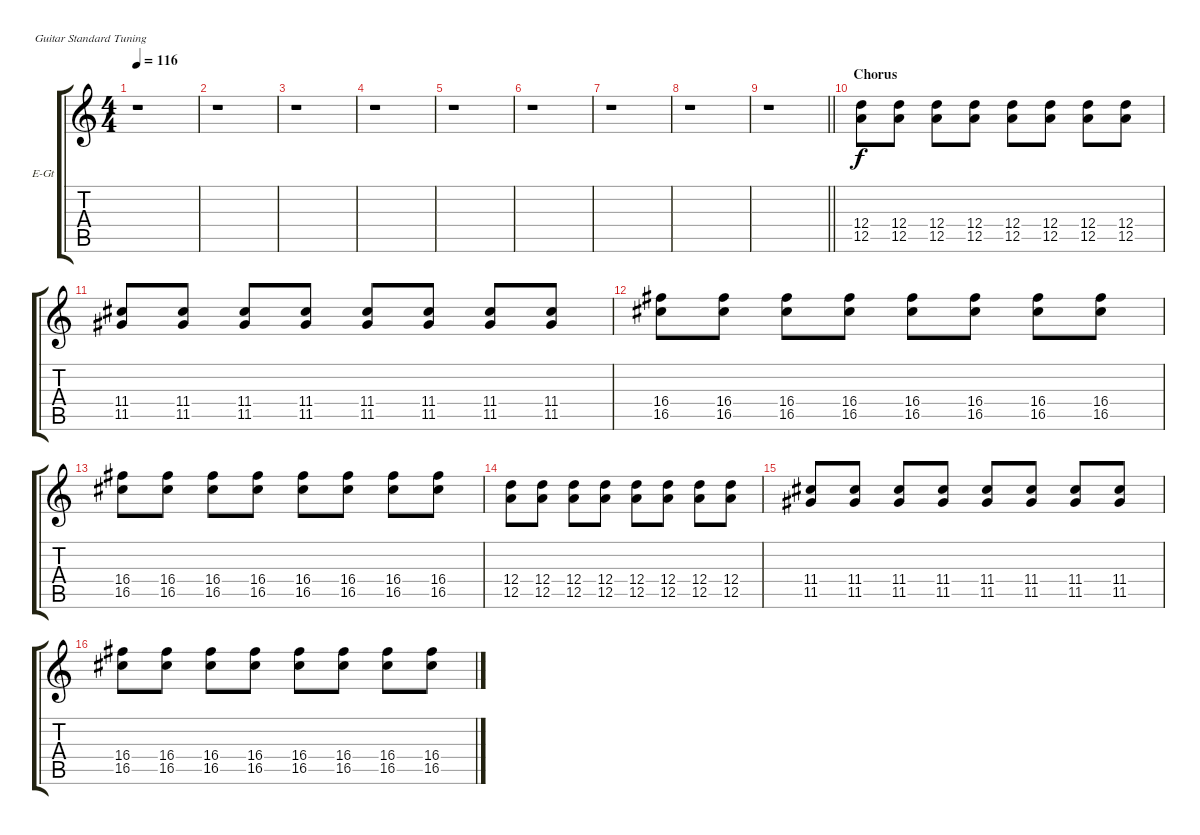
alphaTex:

\bracketExtendMode groupsimilarinstruments
\firstSystemTrackNameOrientation horizontal
\otherSystemsTrackNameOrientation horizontal
\track ("Rhythm" "E-Gt") {instrument overdrivenguitar}
\staff {score tabs}
\tuning (E4 B3 G3 D3 A2 E2)
\ts (4 4)
\tempo 116
\clef g2
\ks c
r.1{dy f} |
r.1 |
r.1 |
r.1 |
r.1 |
r.1 |
r.1 |
r.1 |
\barLineRight lightlight
r.1 |
\section ("" "Chorus")
(12.4 12.5).8 (12.4 12.5).8 (12.4 12.5).8 (12.4 12.5).8 (12.4 12.5).8 (12.4 12.5).8 (12.4 12.5).8 (12.4 12.5).8 |
(11.4 11.5).8 (11.4 11.5).8 (11.4 11.5).8 (11.4 11.5).8 (11.4 11.5).8 (11.4 11.5).8 (11.4 11.5).8 (11.4 11.5).8 |
(16.4 16.5).8 (16.4 16.5).8 (16.4 16.5).8 (16.4 16.5).8 (16.4 16.5).8 (16.4 16.5).8 (16.4 16.5).8 (16.4 16.5).8 |
(16.4 16.5).8 (16.4 16.5).8 (16.4 16.5).8 (16.4 16.5).8 (16.4 16.5).8 (16.4 16.5).8 (16.4 16.5).8 (16.4 16.5).8 |
(12.4 12.5).8 (12.4 12.5).8 (12.4 12.5).8 (12.4 12.5).8 (12.4 12.5).8 (12.4 12.5).8 (12.4 12.5).8 (12.4 12.5).8 |
(11.4 11.5).8 (11.4 11.5).8 (11.4 11.5).8 (11.4 11.5).8 (11.4 11.5).8 (11.4 11.5).8 (11.4 11.5).8 (11.4 11.5).8 |
(16.4 16.5).8 (16.4 16.5).8 (16.4 16.5).8 (16.4 16.5).8 (16.4 16.5).8 (16.4 16.5).8 (16.4 16.5).8 (16.4 16.5).8
